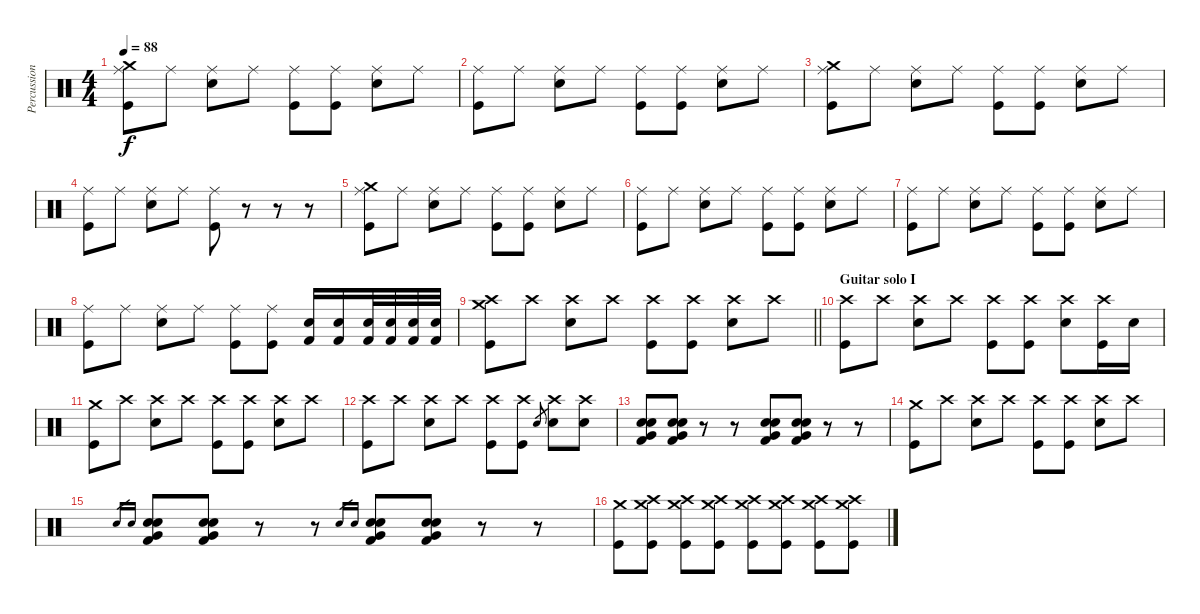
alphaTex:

\track ("Percussion" "Percussion") {instrument percussion}
\staff {score}
\articulation defaults
\ts (4 4)
\tempo 88
\clef neutral
\ks c
("Crash medium (hit)" "Ride (middle)" "Kick (hit)").8{dy f} "Ride (middle)".8 ("Ride (middle)" "Snare (hit) 2").8 "Ride (middle)".8 ("Ride (middle)" "Kick (hit)").8 ("Ride (middle)" "Kick (hit)").8 ("Ride (middle)" "Snare (hit) 2").8 "Ride (middle)".8 |
("Ride (middle)" "Kick (hit)").8 "Ride (middle)".8 ("Ride (middle)" "Snare (hit) 2").8 "Ride (middle)".8 ("Ride (middle)" "Kick (hit)").8 ("Ride (middle)" "Kick (hit)").8 ("Ride (middle)" "Snare (hit) 2").8 "Ride (middle)".8 |
("Crash medium (hit)" "Ride (middle)" "Kick (hit)").8 "Ride (middle)".8 ("Ride (middle)" "Snare (hit) 2").8 "Ride (middle)".8 ("Ride (middle)" "Kick (hit)").8 ("Ride (middle)" "Kick (hit)").8 ("Ride (middle)" "Snare (hit) 2").8 "Ride (middle)".8 |
("Ride (middle)" "Kick (hit)").8 "Ride (middle)".8 ("Ride (middle)" "Snare (hit) 2").8 "Ride (middle)".8 ("Ride (middle)" "Kick (hit)").8 r.8 r.8 r.8 |
("Crash medium (hit)" "Ride (middle)" "Kick (hit)").8 "Ride (middle)".8 ("Ride (middle)" "Snare (hit) 2").8 "Ride (middle)".8 ("Ride (middle)" "Kick (hit)").8 ("Ride (middle)" "Kick (hit)").8 ("Ride (middle)" "Snare (hit) 2").8 "Ride (middle)".8 |
("Ride (middle)" "Kick (hit)").8 "Ride (middle)".8 ("Ride (middle)" "Snare (hit) 2").8 "Ride (middle)".8 ("Ride (middle)" "Kick (hit)").8 ("Ride (middle)" "Kick (hit)").8 ("Ride (middle)" "Snare (hit) 2").8 "Ride (middle)".8 |
("Ride (middle)" "Kick (hit)").8 "Ride (middle)".8 ("Ride (middle)" "Snare (hit) 2").8 "Ride (middle)".8 ("Ride (middle)" "Kick (hit)").8 ("Ride (middle)" "Kick (hit)").8 ("Ride (middle)" "Snare (hit) 2").8 "Ride (middle)".8 |
("Ride (middle)" "Kick (hit)").8 "Ride (middle)".8 ("Ride (middle)" "Snare (hit) 2").8 "Ride (middle)".8 ("Ride (middle)" "Kick (hit)").8 ("Ride (middle)" "Kick (hit)").8 ("Snare (hit) 2" "Kick (hit) 2").16 ("Snare (hit) 2" "Kick (hit) 2").16 ("Electric Snare (hit)" "Kick (hit) 2").32 ("Electric Snare (hit)" "Kick (hit) 2").32 ("Electric Snare (hit)" "Kick (hit) 2").32 ("Electric Snare (hit)" "Kick (hit) 2").32 |
\barLineRight lightlight
("Crash medium (hit)" "Crash high (hit)" "Kick (hit)").8 "Crash high (hit)".8 ("Crash high (hit)" "Snare (hit) 2").8 "Crash high (hit)".8 ("Crash high (hit)" "Kick (hit)").8 ("Crash high (hit)" "Kick (hit)").8 ("Crash high (hit)" "Snare (hit) 2").8 "Crash high (hit)".8 |
\section ("" "Guitar solo I")
("Crash high (hit)" "Kick (hit)").8 "Crash high (hit)".8 ("Crash high (hit)" "Snare (hit) 2").8 "Crash high (hit)".8 ("Crash high (hit)" "Kick (hit)").8 ("Crash high (hit)" "Kick (hit)").8 ("Crash high (hit)" "Snare (hit) 2").8 ("Crash high (hit)" "Kick (hit)").16 "Snare (hit) 2".16 |
("Crash medium (hit)" "Kick (hit)").8 "Crash high (hit)".8 ("Crash high (hit)" "Snare (hit) 2").8 "Crash high (hit)".8 ("Crash high (hit)" "Kick (hit)").8 ("Crash high (hit)" "Kick (hit)").8 ("Crash high (hit)" "Snare (hit) 2").8 "Crash high (hit)".8 |
("Crash high (hit)" "Kick (hit)").8 "Crash high (hit)".8 ("Crash high (hit)" "Snare (hit) 2").8 "Crash high (hit)".8 ("Crash high (hit)" "Kick (hit)").8 ("Crash high (hit)" "Kick (hit)").8 "Snare (hit) 2".8{gr} ("Crash high (hit)" "Snare (hit) 2").8 ("Crash high (hit)" "Electric Snare (hit)").8 |
("Snare (hit) 2" "Very Low Tom (hit)" "Electric Snare (hit)" "Kick (hit) 2").8 ("Snare (hit) 2" "Very Low Tom (hit)" "Electric Snare (hit)" "Kick (hit) 2").8 r.8 r.8 ("Electric Snare (hit)" "Very Low Tom (hit)" "Electric Snare (hit)" "Kick (hit) 2").8 ("Electric Snare (hit)" "Very Low Tom (hit)" "Electric Snare (hit)" "Kick (hit) 2").8 r.8 r.8 |
("Crash medium (hit)" "Kick (hit)").8 "Crash high (hit)".8 ("Crash high (hit)" "Snare (hit) 2").8 "Crash high (hit)".8 ("Crash high (hit)" "Kick (hit)").8 ("Crash high (hit)" "Kick (hit)").8 ("Crash high (hit)" "Snare (hit) 2").8 "Crash high (hit)".8 |
"Snare (hit) 2".16{gr} "Electric Snare (hit)".16{gr} ("Snare (hit) 2" "Very Low Tom (hit)" "Electric Snare (hit)" "Kick (hit) 2").8 ("Snare (hit) 2" "Very Low Tom (hit)" "Electric Snare (hit)" "Kick (hit) 2").8 r.8 r.8 "Electric Snare (hit)".16{gr} "Electric Snare (hit)".16{gr} ("Electric Snare (hit)" "Very Low Tom (hit)" "Electric Snare (hit)" "Kick (hit) 2").8 ("Electric Snare (hit)" "Very Low Tom (hit)" "Electric Snare (hit)" "Kick (hit) 2").8 r.8 r.8 |
("Crash medium (hit)" "Kick (hit)").8 ("Crash high (hit)" "Crash medium (hit)" "Kick (hit)").8 ("Crash high (hit)" "Crash medium (hit)" "Kick (hit)").8 ("Crash high (hit)" "Crash medium (hit)" "Kick (hit)").8 ("Crash high (hit)" "Crash medium (hit)" "Kick (hit)").8 ("Crash high (hit)" "Crash medium (hit)" "Kick (hit)").8 ("Crash high (hit)" "Crash medium (hit)" "Kick (hit)").8 ("Crash high (hit)" "Crash medium (hit)" "Kick (hit)").8
